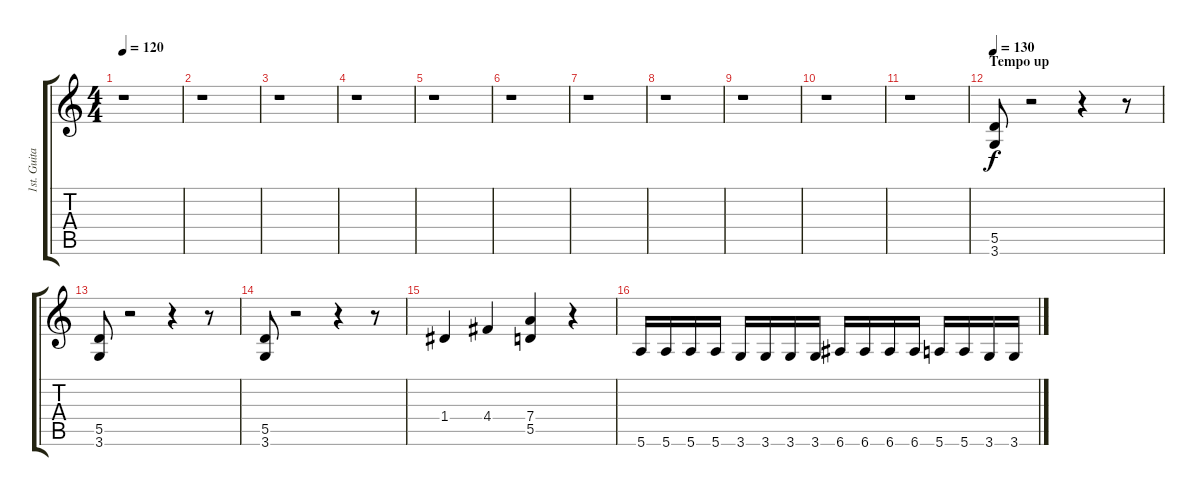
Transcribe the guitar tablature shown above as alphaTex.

\track ("1st. Guitar R" "1st. Guita") {instrument overdrivenguitar}
\staff {score tabs}
\tuning (E4 B3 G3 D3 A2 E2) {hide}
\ts (4 4)
\tempo 120
\clef g2
\ks c
r.1{dy f} |
r.1 |
r.1 |
r.1 |
r.1 |
r.1 |
r.1 |
r.1 |
r.1 |
r.1 |
r.1 |
\section ("" "Tempo up")
\tempo 130
(5.5 3.6).8 r.2 r.4 r.8 |
(5.5 3.6).8 r.2 r.4 r.8 |
(5.5 3.6).8 r.2 r.4 r.8 |
1.4.4 4.4.4 (7.4 5.5).4 r.4 |
5.6.16 5.6.16 5.6.16 5.6.16 3.6.16 3.6.16 3.6.16 3.6.16 6.6.16 6.6.16 6.6.16 6.6.16 5.6.16 5.6.16 3.6.16 3.6.16
